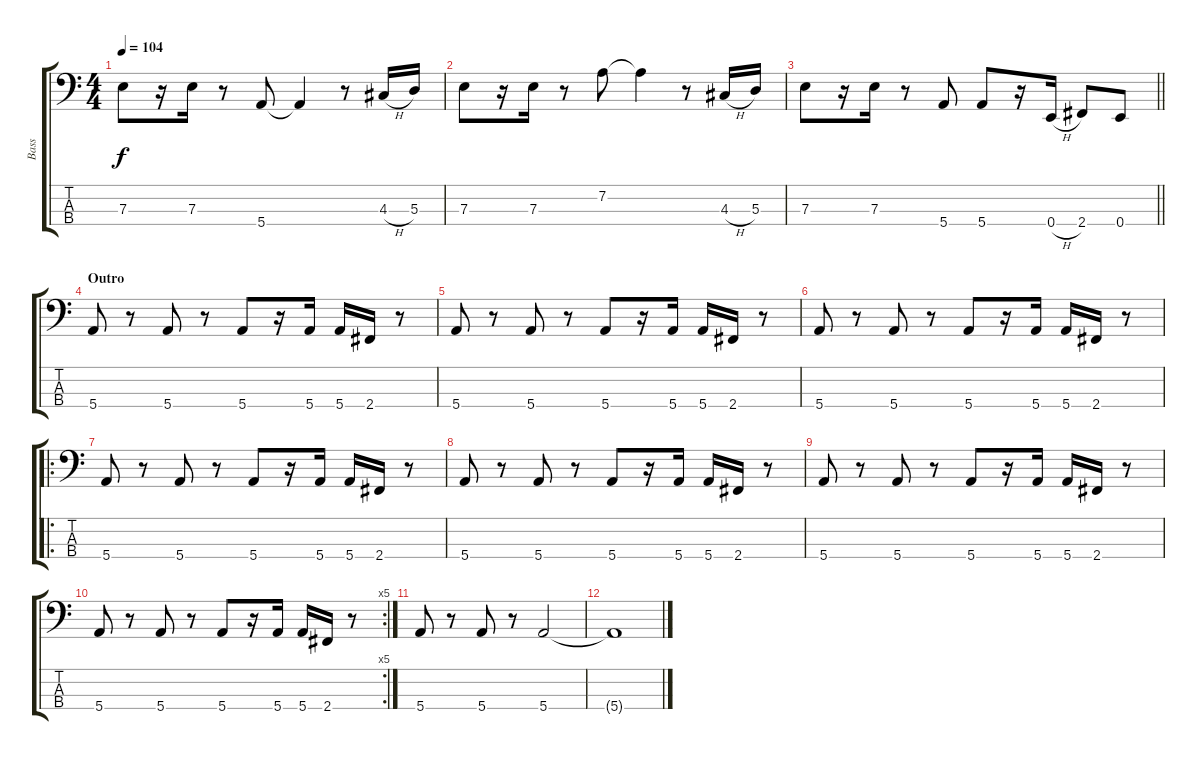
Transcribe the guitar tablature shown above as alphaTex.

\track ("Bass" "Bass") {instrument electricbassfinger}
\staff {score tabs}
\tuning (G2 D2 A1 E1) {hide}
\ts (4 4)
\tempo 104
\clef f4
\ks c
7.3.8{dy f} r.16 7.3.16 r.8 5.4.8 5.4{t}.4 r.8 4.3{h}.16 5.3.16 |
7.3.8 r.16 7.3.16 r.8 7.2.8 7.2{t}.4 r.8 4.3{h}.16 5.3.16 |
\barLineRight lightlight
7.3.8 r.16 7.3.16 r.8 5.4.8 5.4.8 r.16 0.4{h}.16 2.4.8 0.4.8 |
\section ("" "Outro")
5.4.8 r.8 5.4.8 r.8 5.4.8 r.16 5.4.16 5.4.16 2.4.16 r.8 |
5.4.8 r.8 5.4.8 r.8 5.4.8 r.16 5.4.16 5.4.16 2.4.16 r.8 |
5.4.8 r.8 5.4.8 r.8 5.4.8 r.16 5.4.16 5.4.16 2.4.16 r.8 |
\ro
5.4.8 r.8 5.4.8 r.8 5.4.8 r.16 5.4.16 5.4.16 2.4.16 r.8 |
5.4.8 r.8 5.4.8 r.8 5.4.8 r.16 5.4.16 5.4.16 2.4.16 r.8 |
5.4.8 r.8 5.4.8 r.8 5.4.8 r.16 5.4.16 5.4.16 2.4.16 r.8 |
\rc 5
5.4.8 r.8 5.4.8 r.8 5.4.8 r.16 5.4.16 5.4.16 2.4.16 r.8 |
5.4.8 r.8 5.4.8 r.8 5.4.2 |
5.4{t}.1
